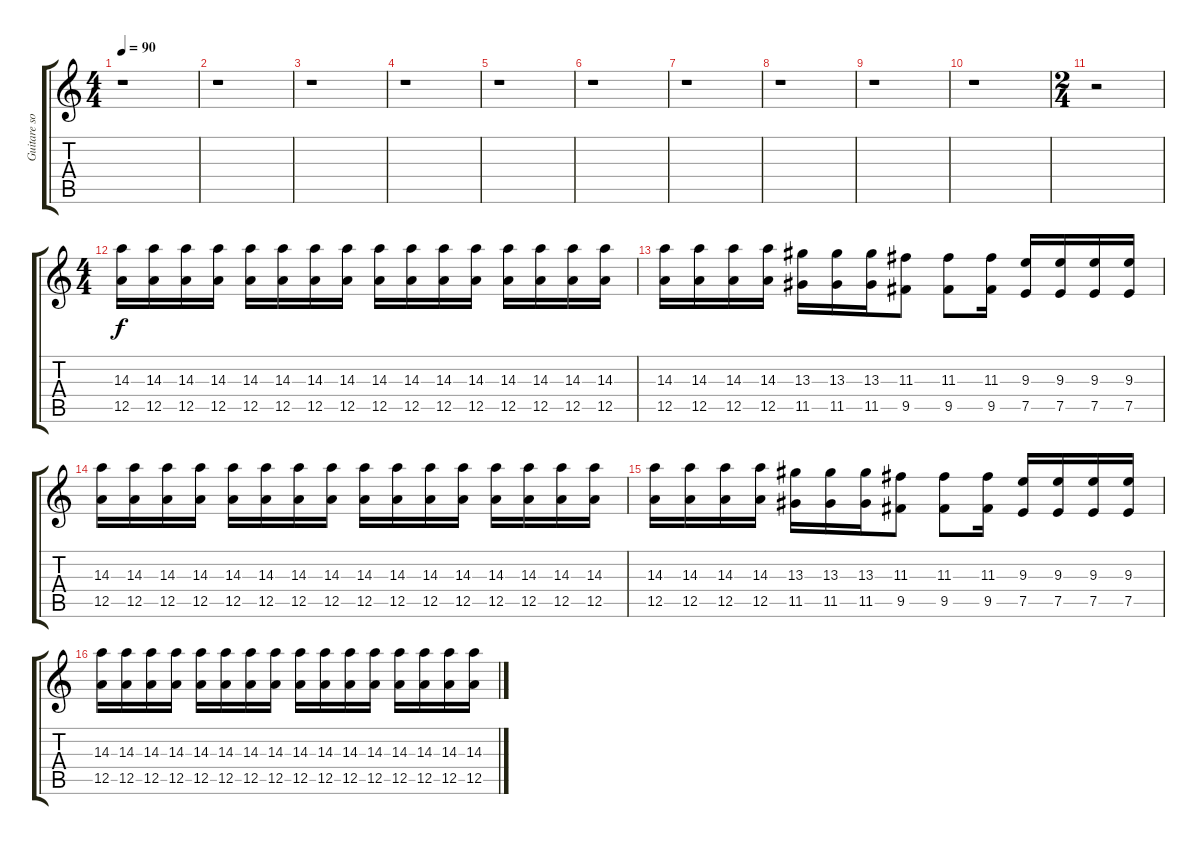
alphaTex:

\track ("Guitare solo" "Guitare so") {instrument overdrivenguitar}
\staff {score tabs}
\tuning (E4 B3 G3 D3 A2 E2) {hide}
\ts (4 4)
\tempo 90
\clef g2
\ks c
r.1{dy f} |
r.1 |
r.1 |
r.1 |
r.1 |
r.1 |
r.1 |
r.1 |
r.1 |
r.1 |
\ts (2 4)
r.2 |
\ts (4 4)
(14.3 12.5).16 (14.3 12.5).16 (14.3 12.5).16 (14.3 12.5).16 (14.3 12.5).16 (14.3 12.5).16 (14.3 12.5).16 (14.3 12.5).16 (14.3 12.5).16 (14.3 12.5).16 (14.3 12.5).16 (14.3 12.5).16 (14.3 12.5).16 (14.3 12.5).16 (14.3 12.5).16 (14.3 12.5).16 |
(14.3 12.5).16 (14.3 12.5).16 (14.3 12.5).16 (14.3 12.5).16 (13.3 11.5).16 (13.3 11.5).16 (13.3 11.5).16 (11.3 9.5).8 (11.3 9.5).8 (11.3 9.5).16 (9.3 7.5).16 (9.3 7.5).16 (9.3 7.5).16 (9.3 7.5).16 |
(14.3 12.5).16 (14.3 12.5).16 (14.3 12.5).16 (14.3 12.5).16 (14.3 12.5).16 (14.3 12.5).16 (14.3 12.5).16 (14.3 12.5).16 (14.3 12.5).16 (14.3 12.5).16 (14.3 12.5).16 (14.3 12.5).16 (14.3 12.5).16 (14.3 12.5).16 (14.3 12.5).16 (14.3 12.5).16 |
(14.3 12.5).16 (14.3 12.5).16 (14.3 12.5).16 (14.3 12.5).16 (13.3 11.5).16 (13.3 11.5).16 (13.3 11.5).16 (11.3 9.5).8 (11.3 9.5).8 (11.3 9.5).16 (9.3 7.5).16 (9.3 7.5).16 (9.3 7.5).16 (9.3 7.5).16 |
(14.3 12.5).16 (14.3 12.5).16 (14.3 12.5).16 (14.3 12.5).16 (14.3 12.5).16 (14.3 12.5).16 (14.3 12.5).16 (14.3 12.5).16 (14.3 12.5).16 (14.3 12.5).16 (14.3 12.5).16 (14.3 12.5).16 (14.3 12.5).16 (14.3 12.5).16 (14.3 12.5).16 (14.3 12.5).16
